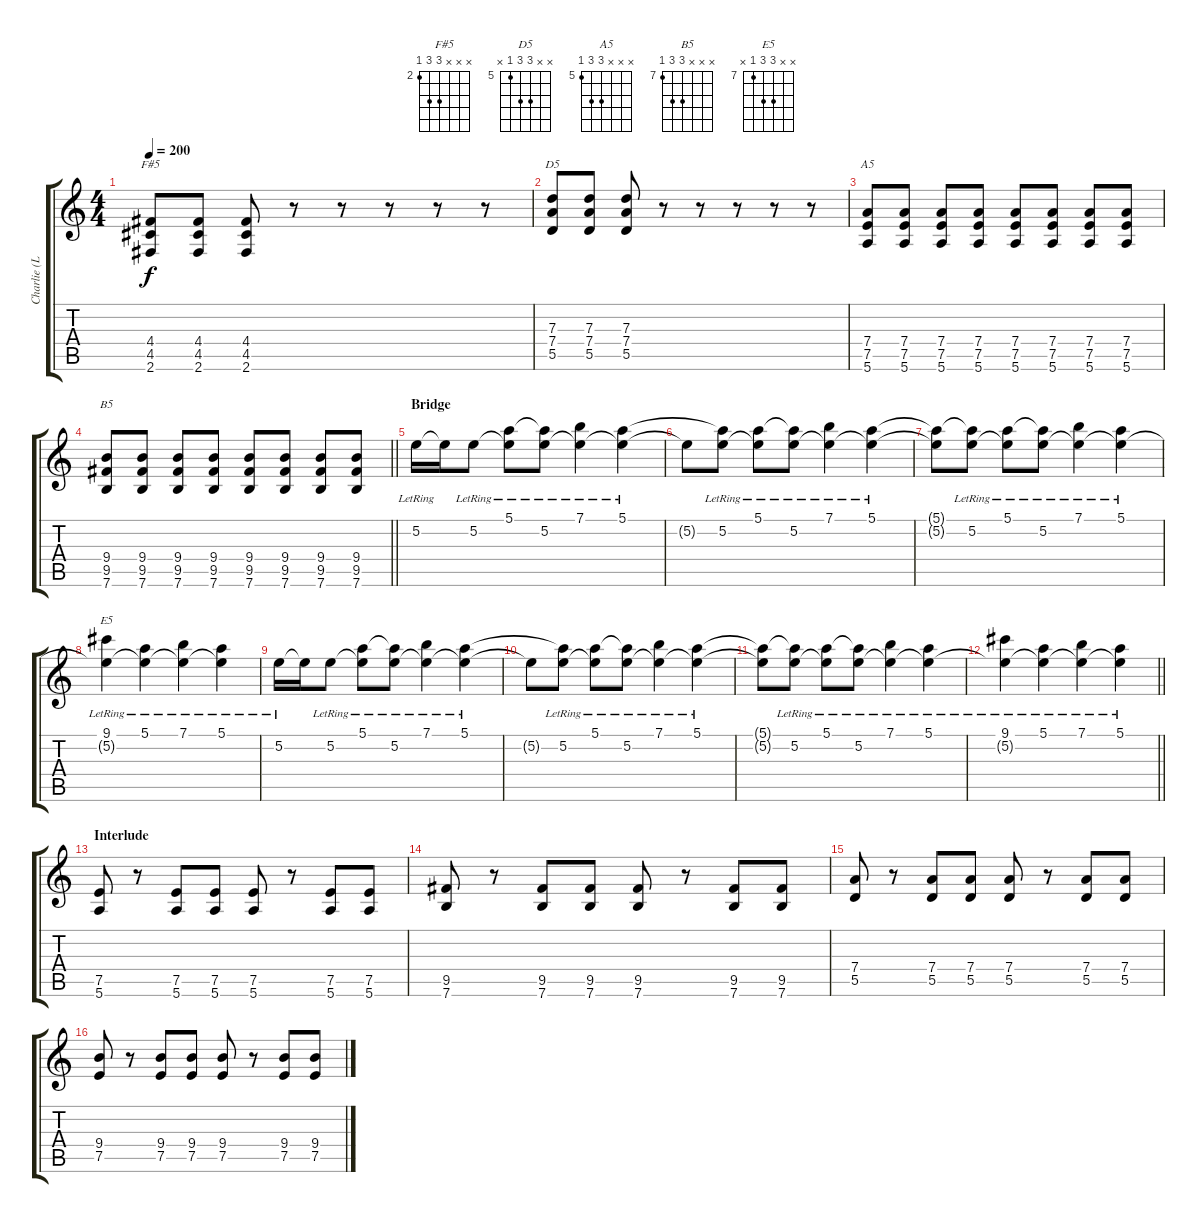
\track ("Charlie (Lead Guitar)" "Charlie (L") {instrument overdrivenguitar}
\staff {score tabs}
\tuning (E4 B3 G3 D3 A2 E2) {hide}
\chord ("F#5" x x x 4 4 2) {firstfret 2}
\chord ("D5" x x 7 7 5 x) {firstfret 5}
\chord ("A5" x x x 7 7 5) {firstfret 5}
\chord ("B5" x x x 9 9 7) {firstfret 7}
\chord ("E5" x x 9 9 7 x) {firstfret 7}
\ts (4 4)
\tempo 200
\clef g2
\ks c
(4.4 4.5 2.6).8{ch "F#5" dy f} (4.4 4.5 2.6).8 (4.4 4.5 2.6).8 r.8 r.8 r.8 r.8 r.8 |
(7.3 7.4 5.5).8{ch "D5"} (7.3 7.4 5.5).8 (7.3 7.4 5.5).8 r.8 r.8 r.8 r.8 r.8 |
(7.4 7.5 5.6).8{ch "A5"} (7.4 7.5 5.6).8 (7.4 7.5 5.6).8 (7.4 7.5 5.6).8 (7.4 7.5 5.6).8 (7.4 7.5 5.6).8 (7.4 7.5 5.6).8 (7.4 7.5 5.6).8 |
\barLineRight lightlight
(9.4 9.5 7.6).8{ch "B5"} (9.4 9.5 7.6).8 (9.4 9.5 7.6).8 (9.4 9.5 7.6).8 (9.4 9.5 7.6).8 (9.4 9.5 7.6).8 (9.4 9.5 7.6).8 (9.4 9.5 7.6).8 |
\section ("" "Bridge")
5.2{lr}.16 5.2{t}.16 5.2{lr}.8 (5.1{lr} 5.2{t}).8 (5.1{t} 5.2{lr}).8 (7.1{lr} 5.2{t}).4 (5.1{lr} 5.2{t}).4 |
5.2{t}.8 (5.1{t} 5.2{lr}).8 (5.1{lr} 5.2{t}).8 (5.1{t} 5.2{lr}).8 (7.1{lr} 5.2{t}).4 (5.1{lr} 5.2{t}).4 |
(5.1{t} 5.2{t}).8 (5.1{t} 5.2{lr}).8 (5.1{lr} 5.2{t}).8 (5.1{t} 5.2{lr}).8 (7.1{lr} 5.2{t}).4 (5.1{lr} 5.2{t}).4 |
(9.1{lr} 5.2{t}).4{ch "E5"} (5.1{lr} 5.2{t}).4 (7.1{lr} 5.2{t}).4 (5.1{lr} 5.2{t}).4 |
5.2{lr}.16 5.2{t}.16 5.2{lr}.8 (5.1{lr} 5.2{t}).8 (5.1{t} 5.2{lr}).8 (7.1{lr} 5.2{t}).4 (5.1{lr} 5.2{t}).4 |
5.2{t}.8 (5.1{t} 5.2{lr}).8 (5.1{lr} 5.2{t}).8 (5.1{t} 5.2{lr}).8 (7.1{lr} 5.2{t}).4 (5.1{lr} 5.2{t}).4 |
(5.1{t} 5.2{t}).8 (5.1{t} 5.2{lr}).8 (5.1{lr} 5.2{t}).8 (5.1{t} 5.2{lr}).8 (7.1{lr} 5.2{t}).4 (5.1{lr} 5.2{t}).4 |
\barLineRight lightlight
(9.1{lr} 5.2{t}).4 (5.1{lr} 5.2{t}).4 (7.1{lr} 5.2{t}).4 (5.1{lr} 5.2{t}).4 |
\section ("" "Interlude")
(7.5 5.6).8 r.8 (7.5 5.6).8 (7.5 5.6).8 (7.5 5.6).8 r.8 (7.5 5.6).8 (7.5 5.6).8 |
(9.5 7.6).8 r.8 (9.5 7.6).8 (9.5 7.6).8 (9.5 7.6).8 r.8 (9.5 7.6).8 (9.5 7.6).8 |
(7.4 5.5).8 r.8 (7.4 5.5).8 (7.4 5.5).8 (7.4 5.5).8 r.8 (7.4 5.5).8 (7.4 5.5).8 |
(9.4 7.5).8 r.8 (9.4 7.5).8 (9.4 7.5).8 (9.4 7.5).8 r.8 (9.4 7.5).8 (9.4 7.5).8
